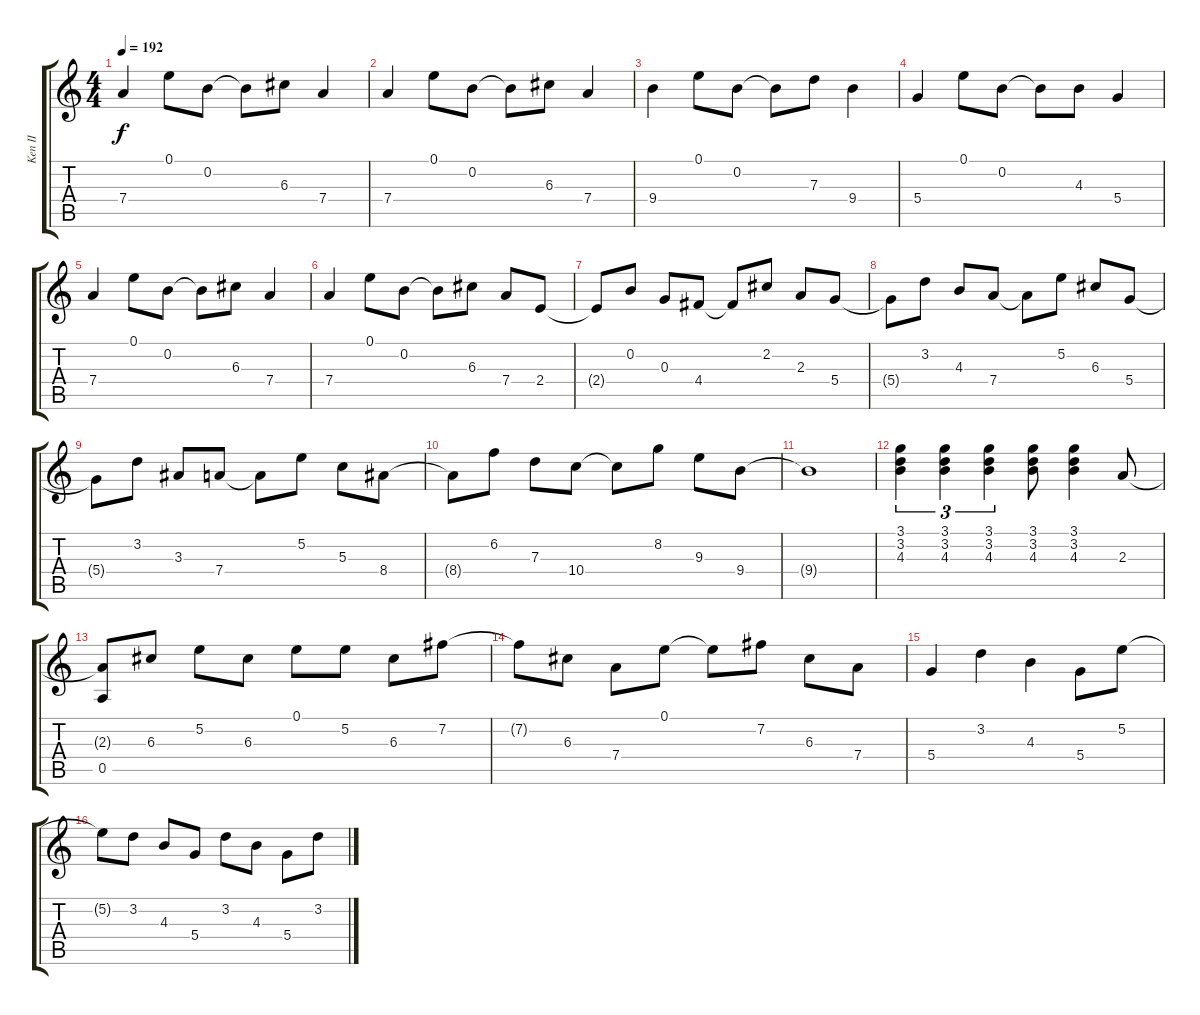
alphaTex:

\track ("Ken II" "Ken II") {instrument electricguitarclean}
\staff {score tabs}
\tuning (E4 B3 G3 D3 A2 E2) {hide}
\ts (4 4)
\tempo 192
\clef g2
\ks c
7.4.4{dy f} 0.1.8 0.2.8 0.2{t}.8 6.3.8 7.4.4 |
7.4.4 0.1.8 0.2.8 0.2{t}.8 6.3.8 7.4.4 |
9.4.4 0.1.8 0.2.8 0.2{t}.8 7.3.8 9.4.4 |
5.4.4 0.1.8 0.2.8 0.2{t}.8 4.3.8 5.4.4 |
7.4.4 0.1.8 0.2.8 0.2{t}.8 6.3.8 7.4.4 |
7.4.4 0.1.8 0.2.8 0.2{t}.8 6.3.8 7.4.8 2.4.8{volume 16} |
2.4{t}.8 0.2.8 0.3.8 4.4.8 4.4{t}.8 2.2.8 2.3.8 5.4.8 |
5.4{t}.8 3.2.8 4.3.8 7.4.8 7.4{t}.8 5.2.8 6.3.8 5.4.8 |
5.4{t}.8 3.2.8 3.3.8 7.4.8 7.4{t}.8 5.2.8 5.3.8 8.4.8 |
8.4{t}.8 6.2.8 7.3.8 10.4.8 10.4{t}.8 8.2.8 9.3.8 9.4.8 |
9.4{t}.1{volume 8} |
(3.1 3.2 4.3).4{tu (3 2)} (3.1 3.2 4.3).4{tu (3 2)} (3.1 3.2 4.3).4{tu (3 2)} (3.1 3.2 4.3).8 (3.1 3.2 4.3).4 2.3.8{volume 10} |
(2.3{t} 0.5).8 6.3.8 5.2.8 6.3.8 0.1.8 5.2.8 6.3.8 7.2.8 |
7.2{t}.8 6.3.8 7.4.8 0.1.8 0.1{t}.8 7.2.8 6.3.8 7.4.8 |
5.4.4 3.2.4 4.3.4 5.4.8 5.2.8 |
5.2{t}.8 3.2.8 4.3.8 5.4.8 3.2.8 4.3.8 5.4.8 3.2.8
